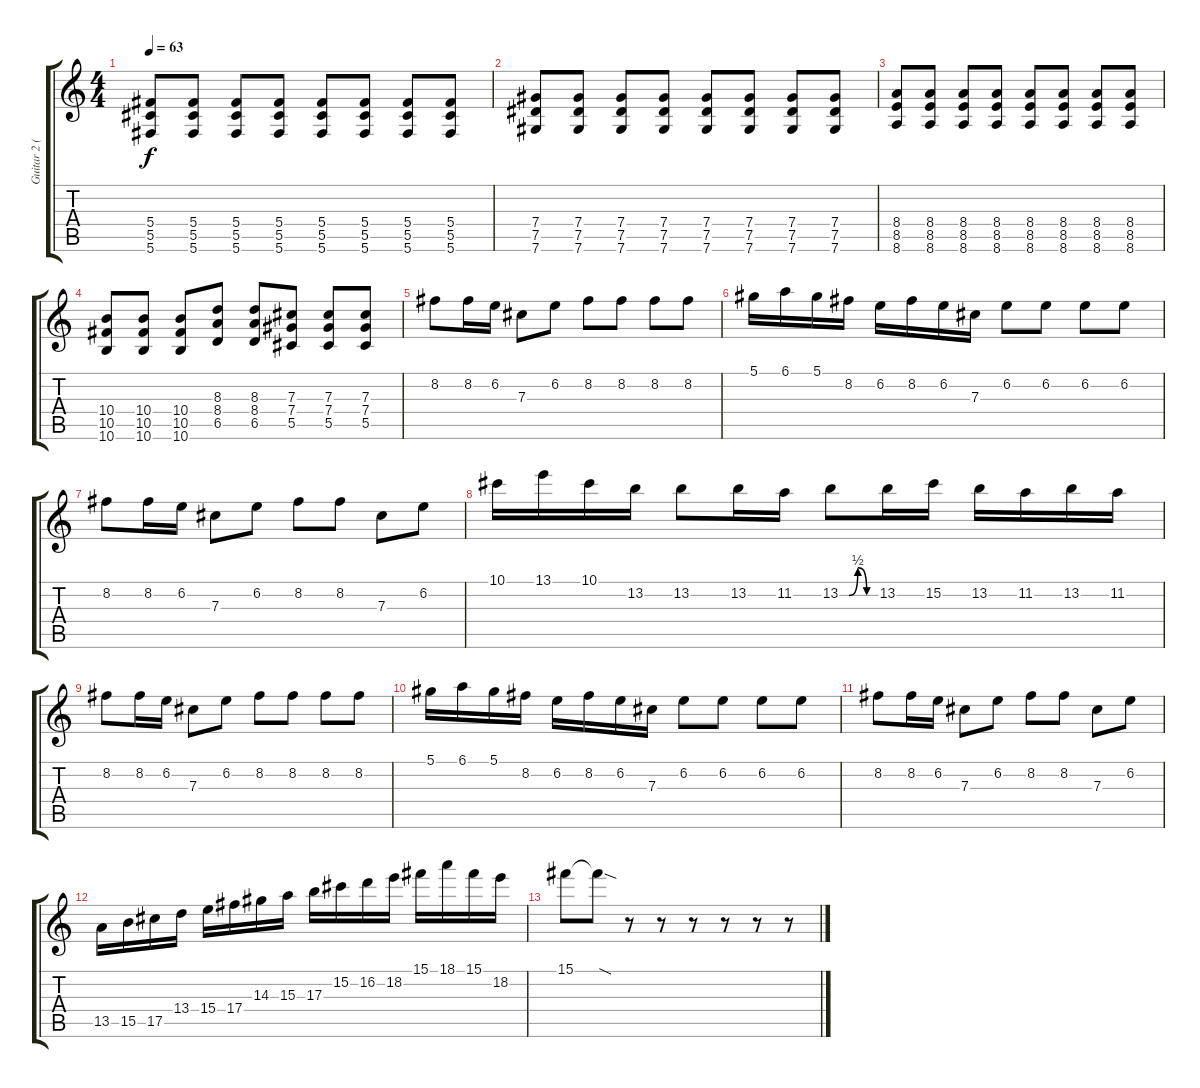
\track ("Guitar 2 (Drop C#)" "Guitar 2 (") {instrument distortionguitar}
\staff {score tabs}
\tuning (Eb4 Bb3 Gb3 Db3 Ab2 Db2) {hide}
\ts (4 4)
\tempo 63
\clef g2
\ks c
(5.4 5.5 5.6).8{dy f} (5.4 5.5 5.6).8 (5.4 5.5 5.6).8 (5.4 5.5 5.6).8 (5.4 5.5 5.6).8 (5.4 5.5 5.6).8 (5.4 5.5 5.6).8 (5.4 5.5 5.6).8 |
(7.4 7.5 7.6).8 (7.4 7.5 7.6).8 (7.4 7.5 7.6).8 (7.4 7.5 7.6).8 (7.4 7.5 7.6).8 (7.4 7.5 7.6).8 (7.4 7.5 7.6).8 (7.4 7.5 7.6).8 |
(8.4 8.5 8.6).8 (8.4 8.5 8.6).8 (8.4 8.5 8.6).8 (8.4 8.5 8.6).8 (8.4 8.5 8.6).8 (8.4 8.5 8.6).8 (8.4 8.5 8.6).8 (8.4 8.5 8.6).8 |
(10.4 10.5 10.6).8 (10.4 10.5 10.6).8 (10.4 10.5 10.6).8 (8.3 8.4 6.5).8 (8.3 8.4 6.5).8 (7.3 7.4 5.5).8 (7.3 7.4 5.5).8 (7.3 7.4 5.5).8 |
8.2.8 8.2.16 6.2.16 7.3.8 6.2.8 8.2.8 8.2.8 8.2.8 8.2.8 |
5.1.16 6.1.16 5.1.16 8.2.16 6.2.16 8.2.16 6.2.16 7.3.16 6.2.8 6.2.8 6.2.8 6.2.8 |
8.2.8 8.2.16 6.2.16 7.3.8 6.2.8 8.2.8 8.2.8 7.3.8 6.2.8 |
10.1.16 13.1.16 10.1.16 13.2.16 13.2.8 13.2.16 11.2.16 13.2{be (custom 0 0 15 0 30 2 45 0 60 0)}.8 13.2.16 15.2.16 13.2.16 11.2.16 13.2.16 11.2.16 |
8.2.8 8.2.16 6.2.16 7.3.8 6.2.8 8.2.8 8.2.8 8.2.8 8.2.8 |
5.1.16 6.1.16 5.1.16 8.2.16 6.2.16 8.2.16 6.2.16 7.3.16 6.2.8 6.2.8 6.2.8 6.2.8 |
8.2.8 8.2.16 6.2.16 7.3.8 6.2.8 8.2.8 8.2.8 7.3.8 6.2.8 |
13.5.16 15.5.16 17.5.16 13.4.16 15.4.16 17.4.16 14.3.16 15.3.16 17.3.16 15.2.16 16.2.16 18.2.16 15.1.16 18.1.16 15.1.16 18.2.16 |
15.1.8 15.1{sod t}.8 r.8 r.8 r.8 r.8 r.8 r.8
